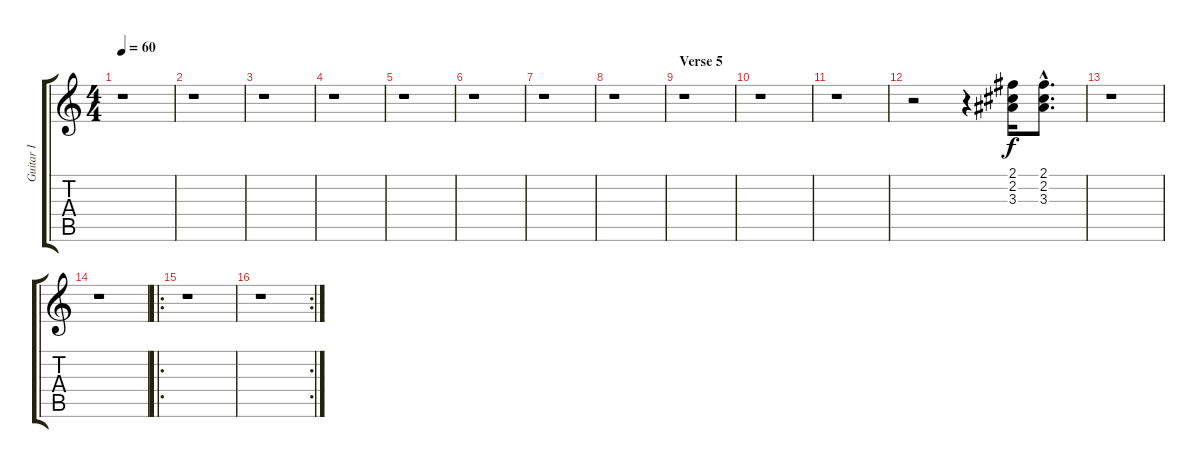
\track ("Guitar I" "Guitar I") {instrument acousticguitarnylon}
\staff {score tabs}
\tuning (E4 B3 G3 D3 A2 E2) {hide}
\ts (4 4)
\tempo 60
\clef g2
\ks c
r.1{dy f} |
r.1 |
r.1 |
r.1 |
r.1 |
r.1 |
r.1 |
r.1 |
\section ("" "Verse 5")
r.1 |
r.1 |
r.1 |
r.2 r.4 (2.1 2.2 3.3).16 (2.1{hac} 2.2{hac} 3.3{hac}).8{d} |
r.1 |
r.1 |
\ro
r.1 |
\rc 2
r.1
